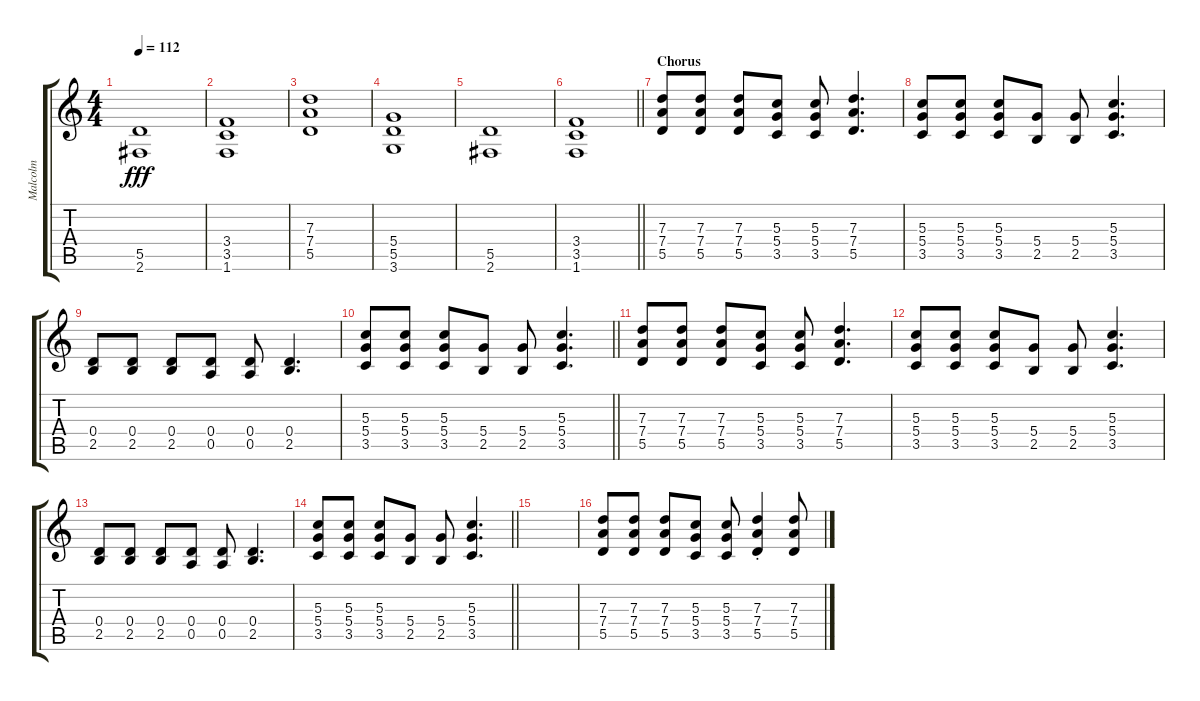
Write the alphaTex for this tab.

\track ("Malcolm" "Malcolm") {instrument overdrivenguitar}
\staff {score tabs}
\tuning (E4 B3 G3 D3 A2 E2) {hide}
\ts (4 4)
\tempo 112
\clef g2
\ks c
(5.5 2.6).1{dy fff} |
(3.4 3.5 1.6).1 |
(7.3 7.4 5.5).1 |
(5.4 5.5 3.6).1 |
(5.5 2.6).1 |
\barLineRight lightlight
(3.4 3.5 1.6).1 |
\section ("" "Chorus")
(7.3 7.4 5.5).8 (7.3 7.4 5.5).8 (7.3 7.4 5.5).8 (5.3 5.4 3.5).8 (5.3 5.4 3.5).8 (7.3 7.4 5.5).4{d} |
(5.3 5.4 3.5).8 (5.3 5.4 3.5).8 (5.3 5.4 3.5).8 (5.4 2.5).8 (5.4 2.5).8 (5.3 5.4 3.5).4{d} |
(0.4 2.5).8 (0.4 2.5).8 (0.4 2.5).8 (0.4 0.5).8 (0.4 0.5).8 (0.4 2.5).4{d} |
\barLineRight lightlight
(5.3 5.4 3.5).8 (5.3 5.4 3.5).8 (5.3 5.4 3.5).8 (5.4 2.5).8 (5.4 2.5).8 (5.3 5.4 3.5).4{d} |
(7.3 7.4 5.5).8 (7.3 7.4 5.5).8 (7.3 7.4 5.5).8 (5.3 5.4 3.5).8 (5.3 5.4 3.5).8 (7.3 7.4 5.5).4{d} |
(5.3 5.4 3.5).8 (5.3 5.4 3.5).8 (5.3 5.4 3.5).8 (5.4 2.5).8 (5.4 2.5).8 (5.3 5.4 3.5).4{d} |
(0.4 2.5).8 (0.4 2.5).8 (0.4 2.5).8 (0.4 0.5).8 (0.4 0.5).8 (0.4 2.5).4{d} |
\barLineRight lightlight
(5.3 5.4 3.5).8 (5.3 5.4 3.5).8 (5.3 5.4 3.5).8 (5.4 2.5).8 (5.4 2.5).8 (5.3 5.4 3.5).4{d} |
|
(7.3 7.4 5.5).8 (7.3 7.4 5.5).8 (7.3 7.4 5.5).8 (5.3 5.4 3.5).8 (5.3 5.4 3.5).8 (7.3{st} 7.4{st} 5.5{st}).4 (7.3 7.4 5.5).8
